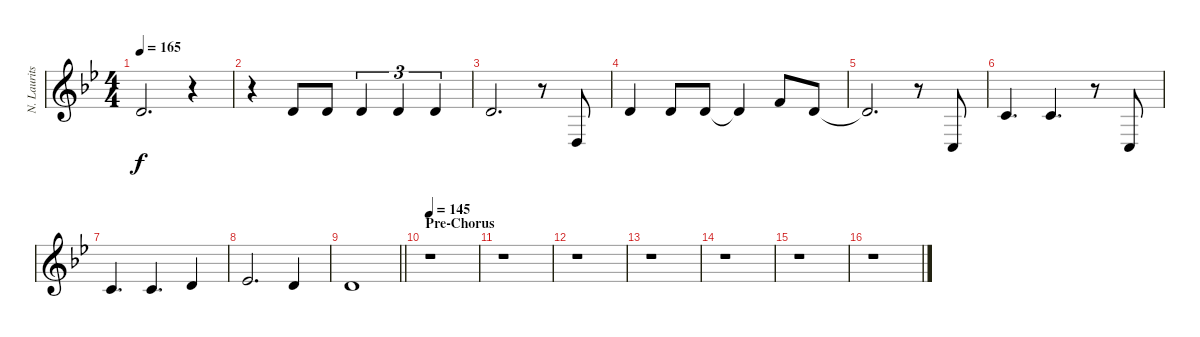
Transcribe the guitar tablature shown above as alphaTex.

\track ("N. Lauritsen (Lead Vocals)" "N. Laurits") {instrument violin}
\staff {score}
\tuning (E4 B3 G3 D3 A2 E2) {hide}
\ts (4 4)
\tempo 165
\clef g2
\ks gminor
7.3.2{d dy f} r.4 |
r.4 7.3.8 7.3.8 7.3.4{tu (3 2)} 7.3.4{tu (3 2)} 7.3.4{tu (3 2)} |
7.3.2{d} r.8 5.5.8 |
7.3.4 7.3.8 7.3.8 7.3{t}.4 10.3.8 7.3.8 |
7.3{t}.2{d} r.8 3.5.8 |
5.3.4{d} 5.3.4{d} r.8 3.5.8 |
5.3.4{d} 5.3.4{d} 7.3.4 |
8.3.2{d} 7.3.4 |
\barLineRight lightlight
7.3.1 |
\section ("" "Pre-Chorus")
\tempo 145
r.1 |
r.1 |
r.1 |
r.1 |
r.1 |
r.1 |
r.1
